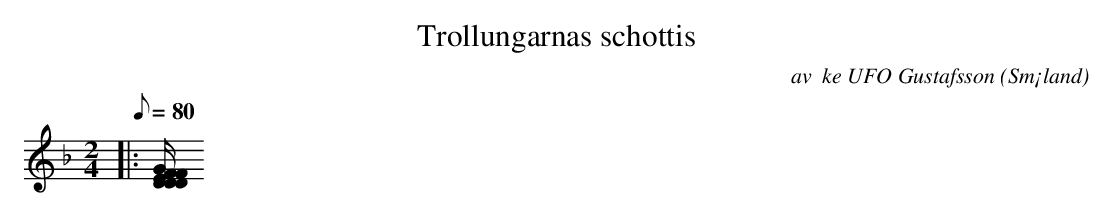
X:1
T:Trollungarnas schottis
C:av  ke UFO Gustafsson
O:Sm¡land
M:2/4
L:1/8
K:F
Q:80
|: [Dm] DD/E/  FG/F/ | ED C2 |1 ^CC/D/ EF/G/ | FE D>A, :|2 ^CC/D/ EF/G/ | FE D>A, :|
